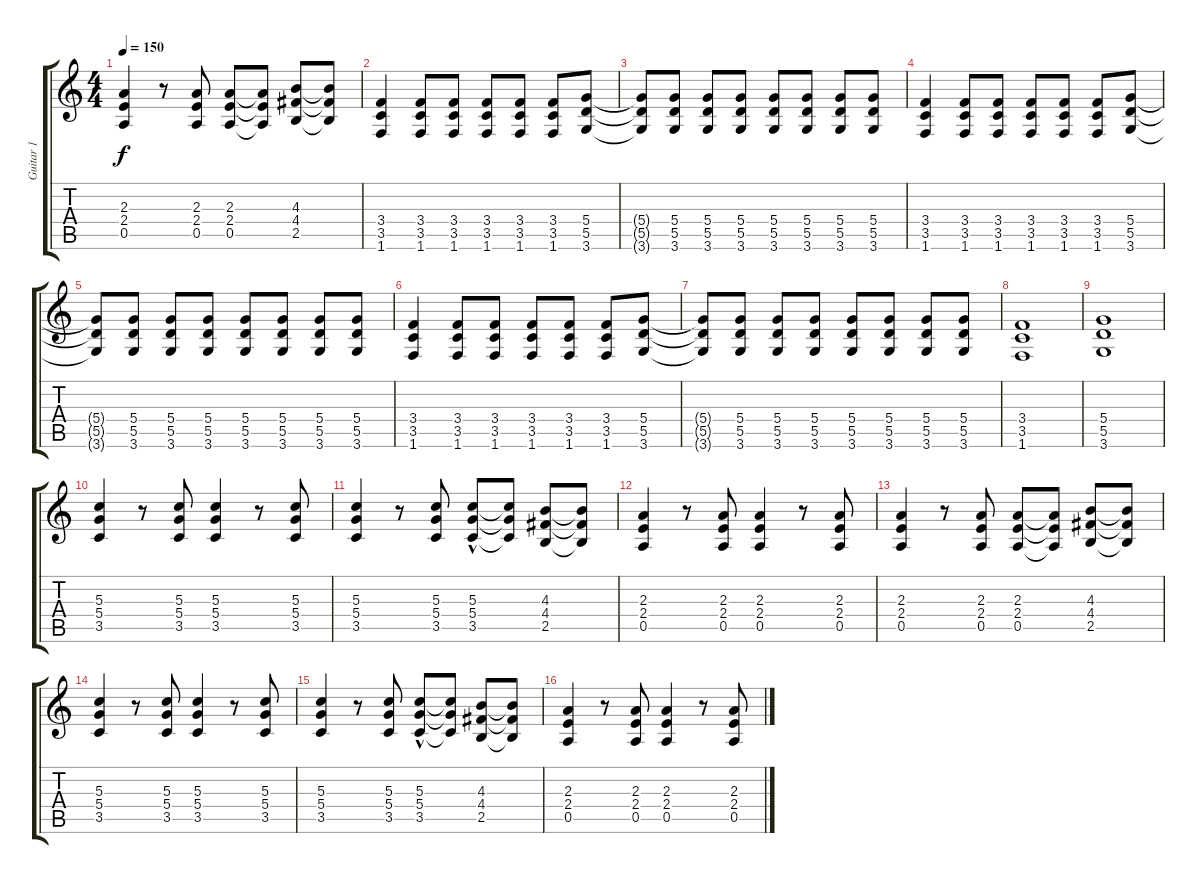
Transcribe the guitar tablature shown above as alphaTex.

\track ("Guitar 1" "Guitar 1") {instrument distortionguitar}
\staff {score tabs}
\tuning (E4 B3 G3 D3 A2 E2) {hide}
\ts (4 4)
\tempo 150
\clef g2
\ks c
(2.3 2.4 0.5).4{dy f} r.8 (2.3 2.4 0.5).8 (2.3 2.4 0.5).8 (2.3{t} 2.4{t} 0.5{t}).8 (4.3 4.4 2.5).8 (4.3{t} 4.4{t} 2.5{t}).8 |
(3.4 3.5 1.6).4 (3.4 3.5 1.6).8 (3.4 3.5 1.6).8 (3.4 3.5 1.6).8 (3.4 3.5 1.6).8 (3.4 3.5 1.6).8 (5.4 5.5 3.6).8 |
(5.4{t} 5.5{t} 3.6{t}).8 (5.4 5.5 3.6).8 (5.4 5.5 3.6).8 (5.4 5.5 3.6).8 (5.4 5.5 3.6).8 (5.4 5.5 3.6).8 (5.4 5.5 3.6).8 (5.4 5.5 3.6).8 |
(3.4 3.5 1.6).4 (3.4 3.5 1.6).8 (3.4 3.5 1.6).8 (3.4 3.5 1.6).8 (3.4 3.5 1.6).8 (3.4 3.5 1.6).8 (5.4 5.5 3.6).8 |
(5.4{t} 5.5{t} 3.6{t}).8 (5.4 5.5 3.6).8 (5.4 5.5 3.6).8 (5.4 5.5 3.6).8 (5.4 5.5 3.6).8 (5.4 5.5 3.6).8 (5.4 5.5 3.6).8 (5.4 5.5 3.6).8 |
(3.4 3.5 1.6).4 (3.4 3.5 1.6).8 (3.4 3.5 1.6).8 (3.4 3.5 1.6).8 (3.4 3.5 1.6).8 (3.4 3.5 1.6).8 (5.4 5.5 3.6).8 |
(5.4{t} 5.5{t} 3.6{t}).8 (5.4 5.5 3.6).8 (5.4 5.5 3.6).8 (5.4 5.5 3.6).8 (5.4 5.5 3.6).8 (5.4 5.5 3.6).8 (5.4 5.5 3.6).8 (5.4 5.5 3.6).8 |
(3.4 3.5 1.6).1 |
(5.4 5.5 3.6).1 |
(5.3 5.4 3.5).4 r.8 (5.3 5.4 3.5).8 (5.3 5.4 3.5).4 r.8 (5.3 5.4 3.5).8 |
(5.3 5.4 3.5).4 r.8 (5.3 5.4 3.5).8 (5.3 5.4 3.5{hac}).8 (5.3{t} 5.4{t} 3.5{t}).8 (4.3 4.4 2.5).8 (4.3{t} 4.4{t} 2.5{t}).8 |
(2.3 2.4 0.5).4 r.8 (2.3 2.4 0.5).8 (2.3 2.4 0.5).4 r.8 (2.3 2.4 0.5).8 |
(2.3 2.4 0.5).4 r.8 (2.3 2.4 0.5).8 (2.3 2.4 0.5).8 (2.3{t} 2.4{t} 0.5{t}).8 (4.3 4.4 2.5).8 (4.3{t} 4.4{t} 2.5{t}).8 |
(5.3 5.4 3.5).4 r.8 (5.3 5.4 3.5).8 (5.3 5.4 3.5).4 r.8 (5.3 5.4 3.5).8 |
(5.3 5.4 3.5).4 r.8 (5.3 5.4 3.5).8 (5.3 5.4 3.5{hac}).8 (5.3{t} 5.4{t} 3.5{t}).8 (4.3 4.4 2.5).8 (4.3{t} 4.4{t} 2.5{t}).8 |
(2.3 2.4 0.5).4 r.8 (2.3 2.4 0.5).8 (2.3 2.4 0.5).4 r.8 (2.3 2.4 0.5).8
